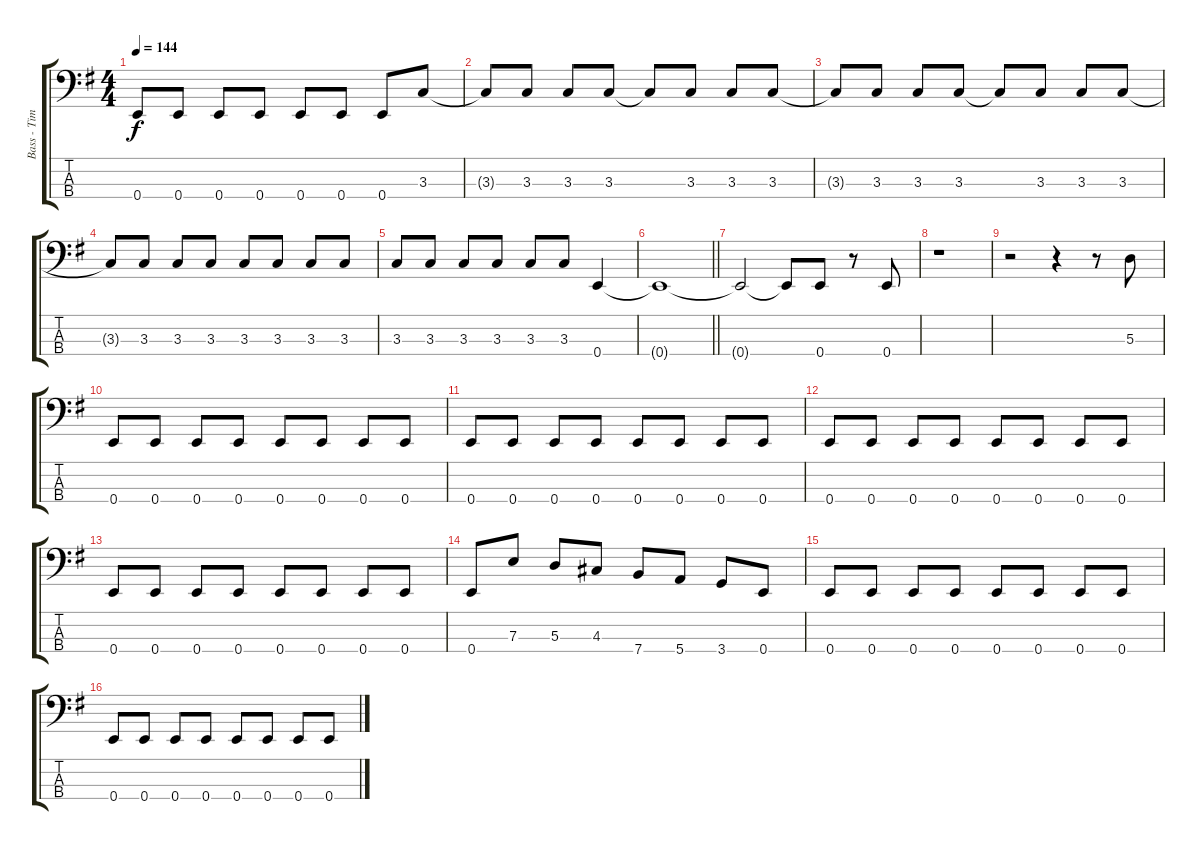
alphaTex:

\track ("Bass - Tim Tim" "Bass - Tim") {instrument electricbasspick}
\staff {score tabs}
\tuning (G2 D2 A1 E1) {hide}
\ts (4 4)
\tempo 144
\clef f4
\ks g
0.4.8{dy f} 0.4.8 0.4.8 0.4.8 0.4.8 0.4.8 0.4.8 3.3.8 |
3.3{t}.8 3.3.8 3.3.8 3.3.8 3.3{t}.8 3.3.8 3.3.8 3.3.8 |
3.3{t}.8 3.3.8 3.3.8 3.3.8 3.3{t}.8 3.3.8 3.3.8 3.3.8 |
3.3{t}.8 3.3.8 3.3.8 3.3.8 3.3.8 3.3.8 3.3.8 3.3.8 |
3.3.8 3.3.8 3.3.8 3.3.8 3.3.8 3.3.8 0.4.4 |
\barLineRight lightlight
0.4{t}.1 |
0.4{t}.2 0.4{t}.8 0.4.8 r.8 0.4.8 |
r.1 |
r.2 r.4 r.8 5.3.8 |
0.4.8 0.4.8 0.4.8 0.4.8 0.4.8 0.4.8 0.4.8 0.4.8 |
0.4.8 0.4.8 0.4.8 0.4.8 0.4.8 0.4.8 0.4.8 0.4.8 |
0.4.8 0.4.8 0.4.8 0.4.8 0.4.8 0.4.8 0.4.8 0.4.8 |
0.4.8 0.4.8 0.4.8 0.4.8 0.4.8 0.4.8 0.4.8 0.4.8 |
0.4.8 7.3.8 5.3.8 4.3.8 7.4.8 5.4.8 3.4.8 0.4.8 |
0.4.8 0.4.8 0.4.8 0.4.8 0.4.8 0.4.8 0.4.8 0.4.8 |
0.4.8 0.4.8 0.4.8 0.4.8 0.4.8 0.4.8 0.4.8 0.4.8
